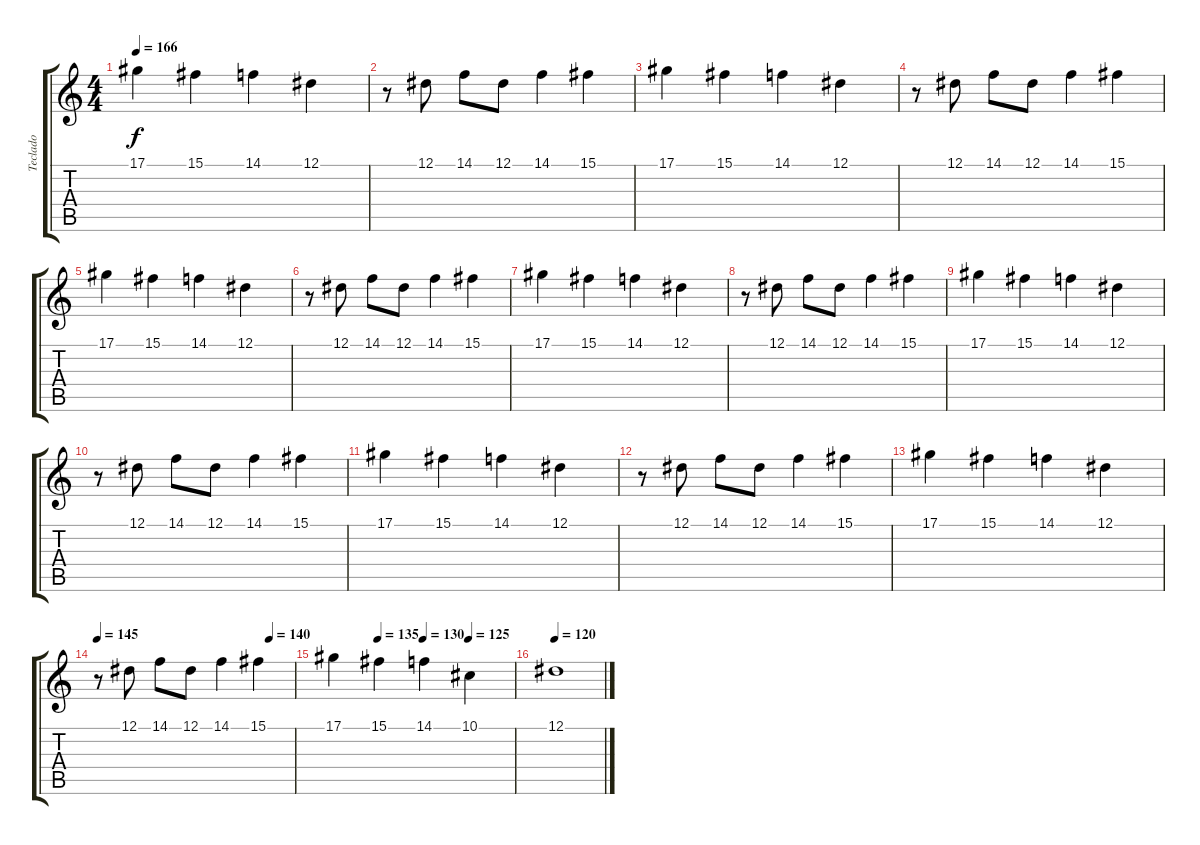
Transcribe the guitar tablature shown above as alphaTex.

\track ("Teclado" "Teclado") {instrument harpsichord}
\staff {score tabs}
\tuning (Eb4 Bb3 Gb3 Db3 Ab2 Eb2) {hide}
\ts (4 4)
\tempo 166
\clef g2
\ks c
17.1.4{dy f} 15.1.4 14.1.4 12.1.4 |
r.8 12.1.8 14.1.8 12.1.8 14.1.4 15.1.4 |
17.1.4 15.1.4 14.1.4 12.1.4 |
r.8 12.1.8 14.1.8 12.1.8 14.1.4 15.1.4 |
17.1.4 15.1.4 14.1.4 12.1.4 |
r.8 12.1.8 14.1.8 12.1.8 14.1.4 15.1.4 |
17.1.4 15.1.4 14.1.4 12.1.4 |
r.8 12.1.8 14.1.8 12.1.8 14.1.4 15.1.4 |
17.1.4 15.1.4 14.1.4 12.1.4 |
r.8 12.1.8 14.1.8 12.1.8 14.1.4 15.1.4 |
17.1.4 15.1.4 14.1.4 12.1.4 |
r.8 12.1.8 14.1.8 12.1.8 14.1.4 15.1.4 |
17.1.4 15.1.4 14.1.4 12.1.4 |
\tempo 145
\tempo (140 0.875)
r.8 12.1.8 14.1.8 12.1.8 14.1.4 15.1.4 |
\tempo (135 0.25)
\tempo (130 0.5)
\tempo (125 0.75)
17.1.4 15.1.4 14.1.4 10.1.4 |
\tempo 120
12.1.1
